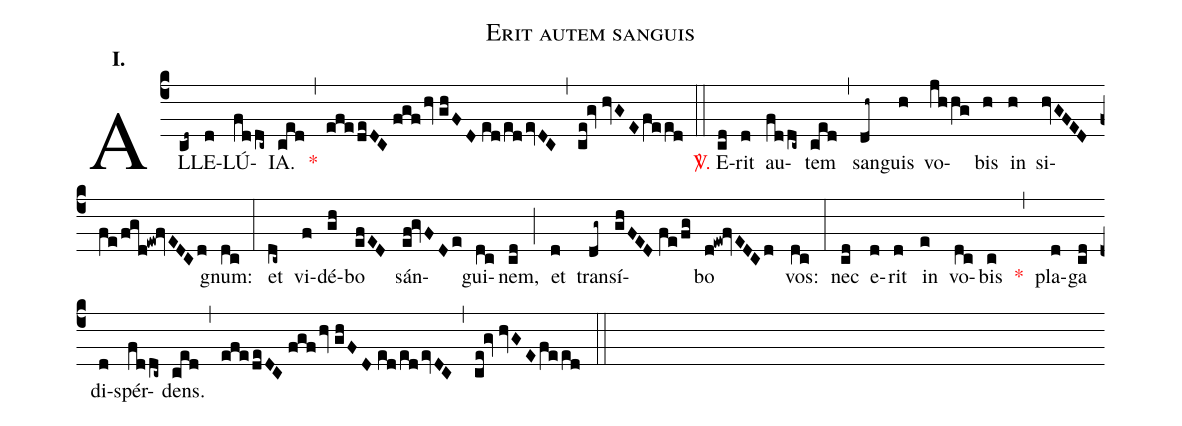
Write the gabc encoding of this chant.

name:Erit autem sanguis;
mode:I.;
office-part:Alleluia;
%%
(c4) AL(cd~)LE(d)LÚ(fddc~)IA.(ced) <v>\red{*}</v>(,) (efe/deDC//fgfhv//ghFD//ed/ed/evDC) (,) (ce!gv//hvGE/feed) (::) <v>\red{\Vbar.}</v> E(cd)rit(d) au(fddc~)tem(ced) (,) san(dh~)guis(h) vo(jhhg)bis(h) in(h) si(hvGFED//fe/fgd!ew!fvEDCd)gnum:(dc) (:) et(dc~) vi(f)dé(gh)bo(efED) sán(ef!gvFDe)gui(dc)nem,(cd) (;) et(d) tran(dg~)sí(ghFED//fe/fg)bo(d!ew!fvEDCd) vos:(dc) (:) nec(cd) e(d)rit(d) in(e) vo(dc)bis(c) <v>\red{*}</v>(,) pla(d)ga(cd) di(d)spér(fddc~)dens.(ced) (,) (efe/deDC//fgfhv//ghFD//ed/ed/evDC) (,) (ce!gv//hvGEfeed) (::)
